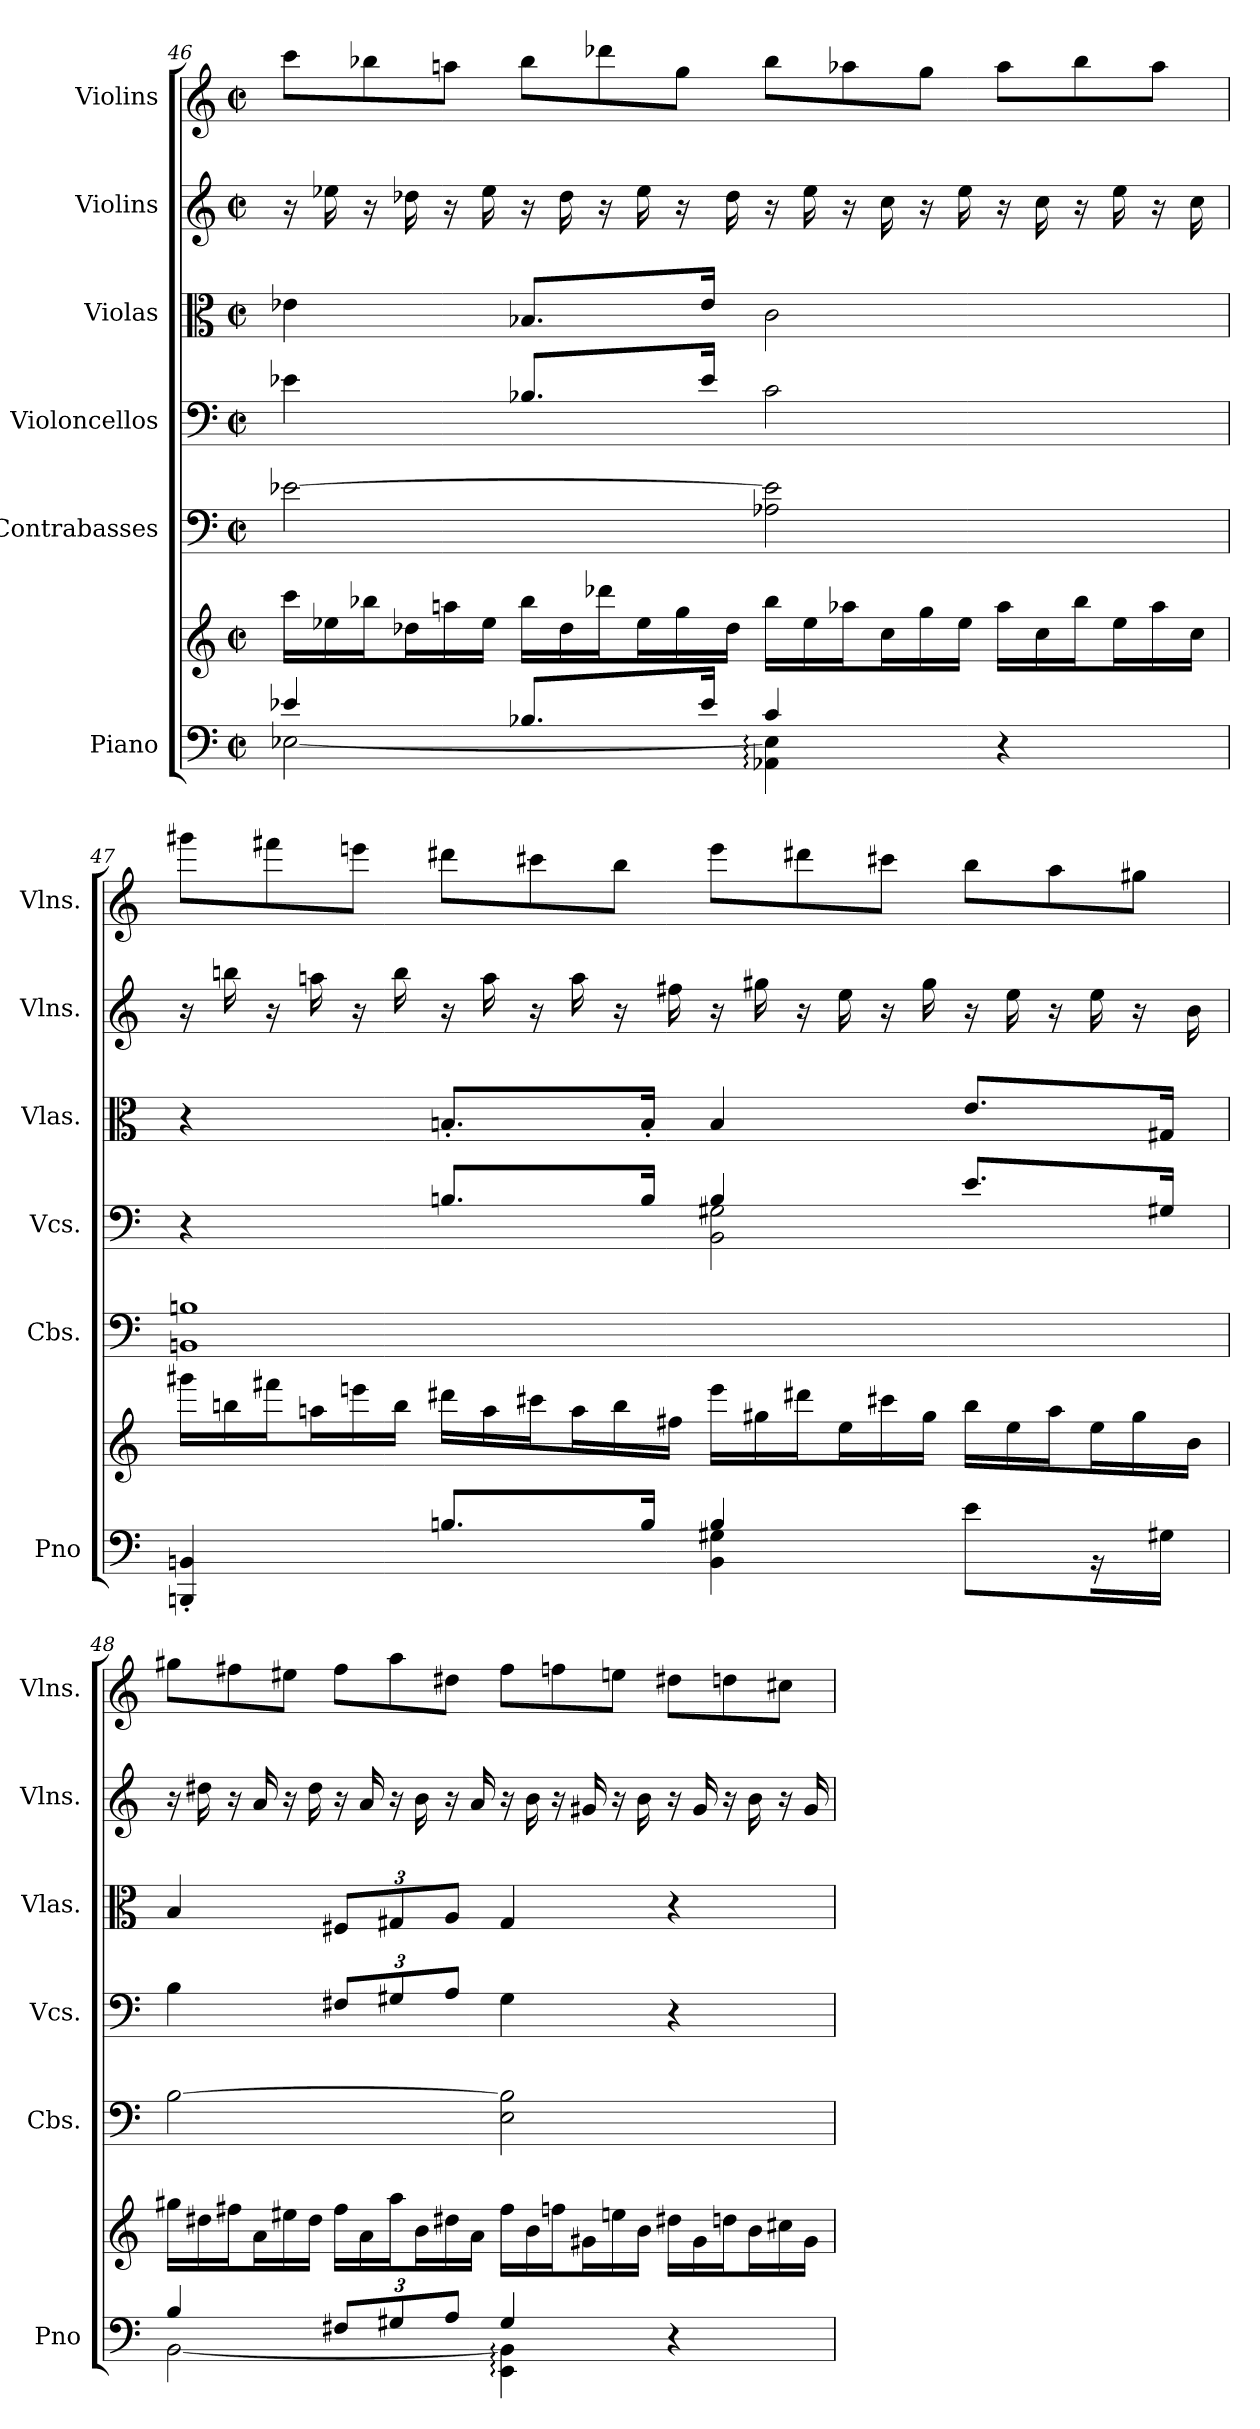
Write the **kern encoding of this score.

**kern	**kern	**kern	**kern	**kern	**kern	**kern
*part6	*part6	*part5	*part4	*part3	*part2	*part1
*staff7	*staff6	*staff5	*staff4	*staff3	*staff2	*staff1
*I"Piano	*	*I"Contrabasses	*I"Violoncellos	*I"Violas	*I"Violins	*I"Violins
*I'Pno	*	*I'Cbs.	*I'Vcs.	*I'Vlas.	*I'Vlns.	*I'Vlns.
*clefF4	*clefG2	*clefF4	*clefF4	*clefC3	*clefG2	*clefG2
*	*	*ITrd7c12	*	*	*	*
*k[]	*k[]	*k[]	*k[]	*k[]	*k[]	*k[]
*M4/4	*M4/4	*M4/4	*M4/4	*M4/4	*M4/4	*M4/4
*met(c|)	*met(c|)	*met(c|)	*met(c|)	*met(c|)	*met(c|)	*met(c|)
=46	=46	=46	=46	=46	=46	=46
*^	*	*	*	*	*	*
*	*	*Xtuplet	*	*	*	*Xtuplet	*Xtuplet
4e-X/	[2E-X\	24ccc\LL	[2E-X\	4e-X\	4e-X\	24r	12ccc\L
.	.	24ee-X\	.	.	.	24ee-X\	.
.	.	24bb-X\J	.	.	.	24r	12bb-X\
.	.	24dd-X\L	.	.	.	24dd-X\	.
.	.	24aan\	.	.	.	24r	12aan\J
.	.	24ee-\JJ	.	.	.	24ee-\	.
8.B-X/L	.	24bb-\LL	.	8.B-X/L	8.B-X/L	24r	12bb-\L
.	.	24dd-\	.	.	.	24dd-\	.
.	.	24ddd-X\J	.	.	.	24r	12ddd-X\
.	.	24ee-\L	.	.	.	24ee-\	.
.	.	24gg\	.	.	.	24r	12gg\J
16e-/Jk	.	.	.	16e-/Jk	16e-/Jk	.	.
.	.	24dd-\JJ	.	.	.	24dd-\	.
4c/	4AA-X\: 4E-\]:	24bb-\LL	2AA-X\ 2E-\]	2c\	2c\	24r	12bb-\L
.	.	24ee-\	.	.	.	24ee-\	.
.	.	24aa-X\J	.	.	.	24r	12aa-X\
.	.	24cc\L	.	.	.	24cc\	.
.	.	24gg\	.	.	.	24r	12gg\J
.	.	24ee-\JJ	.	.	.	24ee-\	.
4r	4ryy	24aa-\LL	.	.	.	24r	12aa-\L
.	.	24cc\	.	.	.	24cc\	.
.	.	24bb-\J	.	.	.	24r	12bb-\
.	.	24ee-\L	.	.	.	24ee-\	.
.	.	24aa-\	.	.	.	24r	12aa-\J
.	.	24cc\JJ	.	.	.	24cc\	.
!!LO:PB:g=z
=47	=47	=47	=47	=47	=47	=47	=47
*	*	*	*	*^	*	*	*
4BBBn/' 4BBn/'	2ryy	24ggg#X\LL	1BBBn 1BBn	4r	2ryy	4r	24r	12ggg#X\L
.	.	24bbn\	.	.	.	.	24bbn\	.
.	.	24fff#X\J	.	.	.	.	24r	12fff#X\
.	.	24aan\L	.	.	.	.	24aan\	.
.	.	24eeen\	.	.	.	.	24r	12eeen\J
.	.	24bb\JJ	.	.	.	.	24bb\	.
8.Bn/L	.	24ddd#X\LL	.	8.Bn/L	.	8.Bn'/L	24r	12ddd#X\L
.	.	24aa\	.	.	.	.	24aa\	.
.	.	24ccc#X\J	.	.	.	.	24r	12ccc#X\
.	.	24aa\L	.	.	.	.	24aa\	.
.	.	24bb\	.	.	.	.	24r	12bb\J
16B/Jk	.	.	.	16B/Jk	.	16B'/Jk	.	.
.	.	24ff#X\JJ	.	.	.	.	24ff#X\	.
4B/	4BB\ 4G#X\	24eee\LL	.	4B/	2BB\ 2G#X\	4B/	24r	12eee\L
.	.	24gg#X\	.	.	.	.	24gg#X\	.
.	.	24ddd#X\J	.	.	.	.	24r	12ddd#X\
.	.	24ee\L	.	.	.	.	24ee\	.
.	.	24ccc#X\	.	.	.	.	24r	12ccc#X\J
.	.	24gg#\JJ	.	.	.	.	24gg#\	.
8ryy	8e\L	24bb\LL	.	8.e/L	.	8.e/L	24r	12bb\L
.	.	24ee\	.	.	.	.	24ee\	.
.	.	24aa\J	.	.	.	.	24r	12aa\
16rBB	16ryy	24ee\L	.	.	.	.	24ee\	.
.	.	24gg#\	.	.	.	.	24r	12gg#X\J
16ryy	16G#X\Jk	.	.	16G#X/Jk	.	16G#X/Jk	.	.
.	.	24b\JJ	.	.	.	.	24b\	.
*	*	*	*	*v	*v	*	*	*
=48	=48	=48	=48	=48	=48	=48	=48
4B/	[2BB\	24gg#X\LL	[2BB\	4B\	4B/	24r	12gg#X\L
.	.	24dd#X\	.	.	.	24dd#X\	.
.	.	24ff#X\J	.	.	.	24r	12ff#X\
.	.	24a\L	.	.	.	24a/	.
.	.	24ee#X\	.	.	.	24r	12ee#X\J
.	.	24dd#\JJ	.	.	.	24dd#\	.
*Xbrackettup	*	*	*	*Xbrackettup	*Xbrackettup	*	*
12F#X/L	.	24ff#\LL	.	12F#X/L	12F#X/L	24r	12ff#\L
.	.	24a\	.	.	.	24a/	.
12G#X/	.	24aa\J	.	12G#X/	12G#X/	24r	12aa\
.	.	24b\L	.	.	.	24b\	.
12A/J	.	24dd#X\	.	12A/J	12A/J	24r	12dd#X\J
.	.	24a\JJ	.	.	.	24a/	.
4G#/	4EE\: 4BB\]:	24ff#\LL	2EE\ 2BB\]	4G#\	4G#/	24r	12ff#\L
.	.	24b\	.	.	.	24b\	.
.	.	24ffn\J	.	.	.	24r	12ffn\
.	.	24g#X\L	.	.	.	24g#X/	.
.	.	24een\	.	.	.	24r	12een\J
.	.	24b\JJ	.	.	.	24b\	.
4r	4ryy	24dd#X\LL	.	4r	4r	24r	12dd#X\L
.	.	24g#\	.	.	.	24g#/	.
.	.	24ddn\J	.	.	.	24r	12ddn\
.	.	24b\L	.	.	.	24b\	.
.	.	24cc#X\	.	.	.	24r	12cc#X\J
.	.	24g#\JJ	.	.	.	24g#/	.
*v	*v	*	*	*	*	*	*
=	=	=	=	=	=	=
*-	*-	*-	*-	*-	*-	*-
